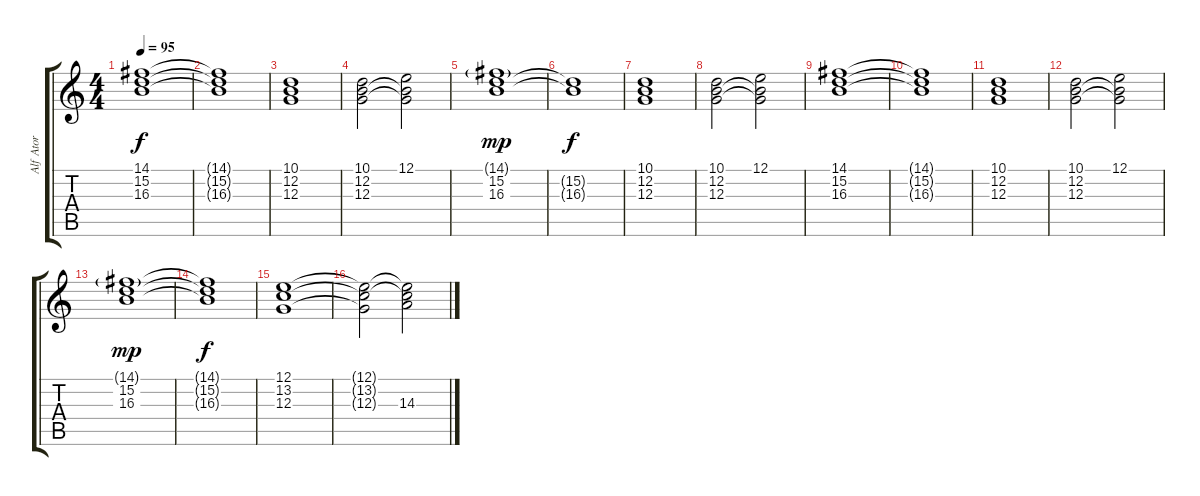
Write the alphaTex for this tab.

\track ("Alf Ator" "Alf Ator") {instrument tremolostrings}
\staff {score tabs}
\tuning (E4 B3 G3 D3 A2 E2) {hide}
\ts (4 4)
\tempo 95
\clef g2
\ks c
(14.1 15.2 16.3).1{dy f} |
(14.1{t} 15.2{t} 16.3{t}).1 |
(10.1 12.2 12.3).1 |
(10.1 12.2 12.3).2 (12.1 12.2{t} 12.3{t}).2 |
(14.1{g} 15.2 16.3).1{dy mp} |
(15.2{t} 16.3{t}).1{dy f} |
(10.1 12.2 12.3).1 |
(10.1 12.2 12.3).2 (12.1 12.2{t} 12.3{t}).2 |
(14.1 15.2 16.3).1 |
(14.1{t} 15.2{t} 16.3{t}).1 |
(10.1 12.2 12.3).1 |
(10.1 12.2 12.3).2 (12.1 12.2{t} 12.3{t}).2 |
(14.1{g} 15.2 16.3).1{dy mp} |
(14.1{t} 15.2{t} 16.3{t}).1{dy f} |
(12.1 13.2 12.3).1 |
(12.1{t} 13.2{t} 12.3{t}).2 (12.1{t} 13.2{t} 14.3).2
